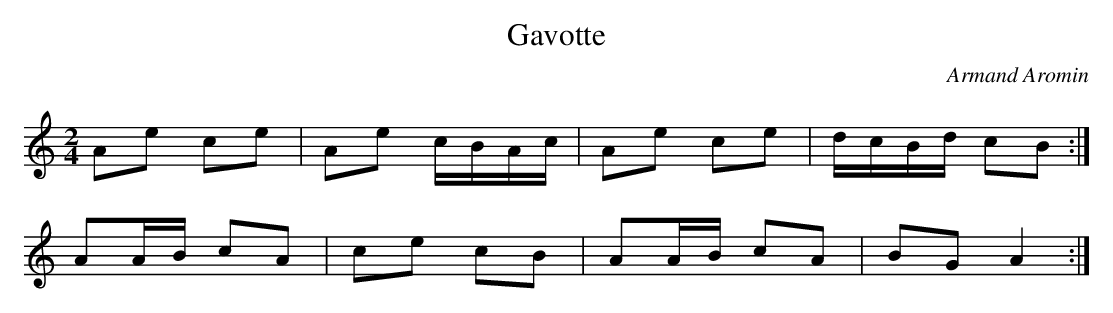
X:1
T: Gavotte
C: Armand Aromin
M: 2/4
L: 1/8
K: Amin
Ae ce | Ae c/2B/2A/2c/2 | Ae ce | d/2c/2B/2d/2 cB :|
AA/2B/2 cA | ce cB | AA/2B/2 cA | BG A2 :|
